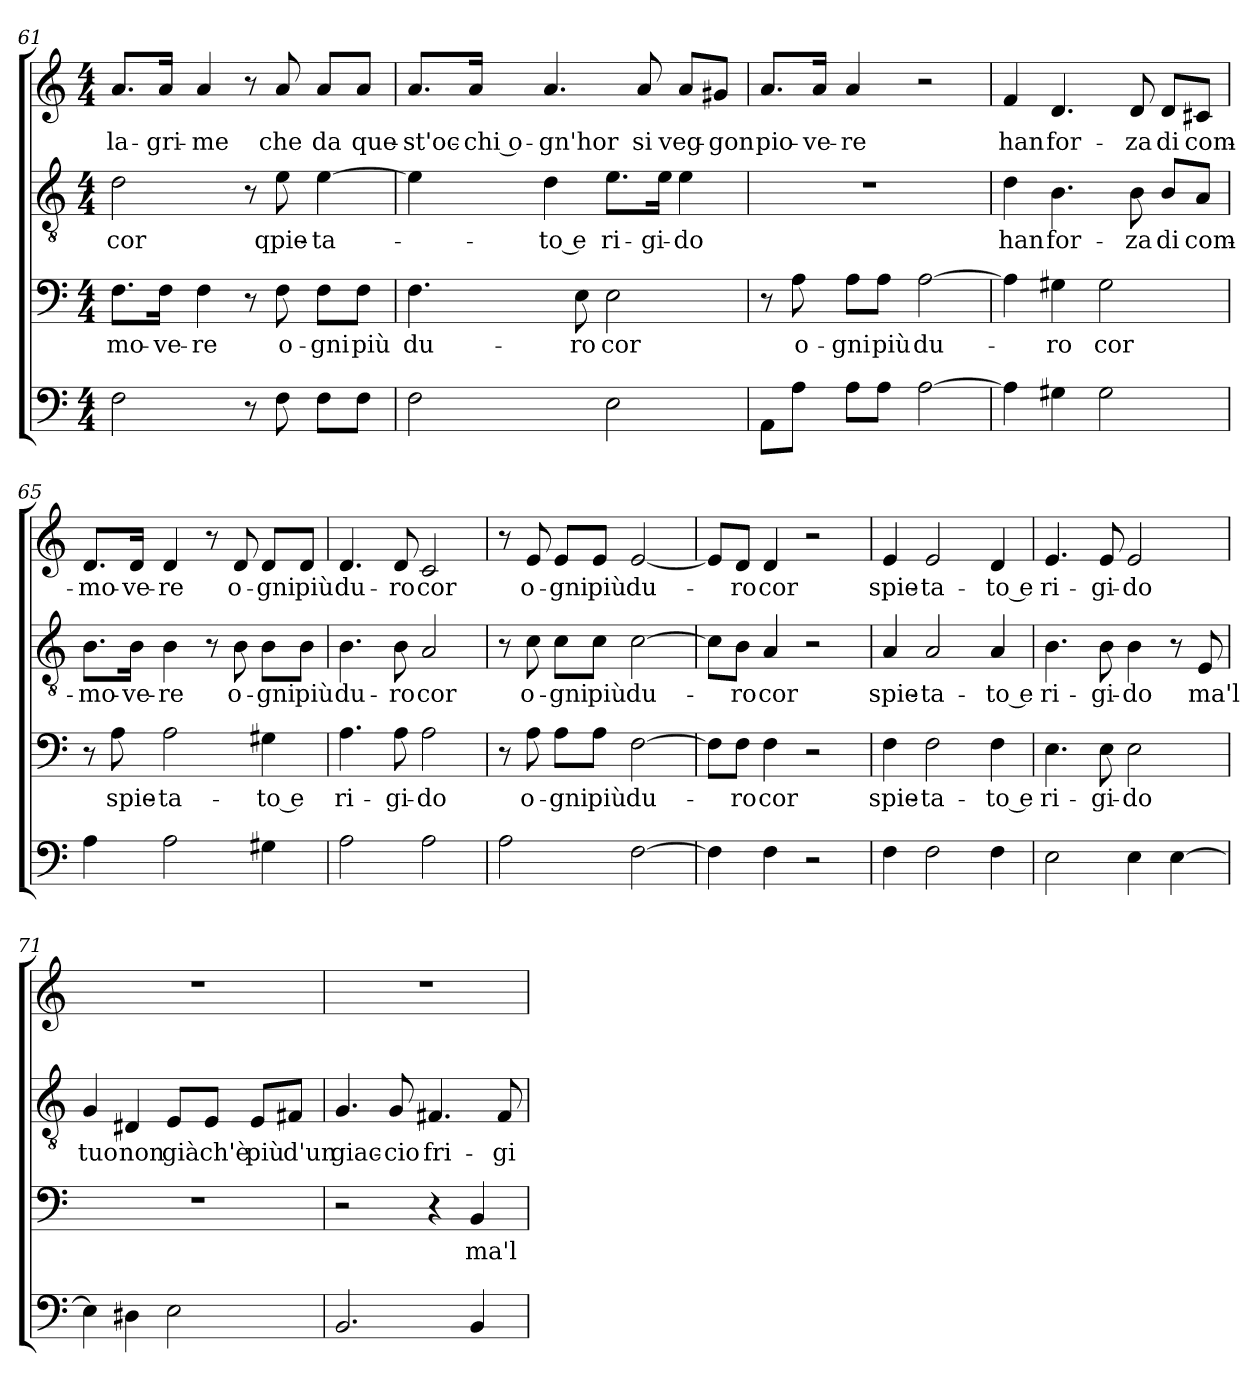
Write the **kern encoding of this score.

**kern	**kern	**text	**kern	**text	**kern	**text
*part4	*part3	*part3	*part2	*part2	*part1	*part1
*staff4	*staff3	*staff3	*staff2	*staff2	*staff1	*staff1
!!LO:LB:g=z
*clefF4	*clefF4	*	*clefGv2	*	*clefG2	*
*k[]	*k[]	*	*k[]	*	*k[]	*
*M4/4	*M4/4	*	*M4/4	*	*M4/4	*
=61	=61	=61	=61	=61	=61	=61
!	!	!LO:LY:b	!	!LO:LY:b	!	!LO:LY:b
2F\	8.F\L	-mo-	2d\	cor	8.a/L	la-
!	!	!LO:LY:b	!	!	!	!LO:LY:b
.	16F\Jk	-ve-	.	.	16a/Jk	-gri-
!	!	!LO:LY:b	!	!	!	!LO:LY:b
.	4F\	-re	.	.	4a/	-me
8r	8r	.	8r	.	8r	.
!	!	!LO:LY:b	!	!LO:LY:b	!	!LO:LY:b
8F\	8F\	o-	8e\	qpie-	8a/	che
!	!	!LO:LY:b	!	!LO:LY:b	!	!LO:LY:b
8F\L	8F\L	-gni	[4e\	-ta-	8a/L	da
!	!	!LO:LY:b	!	!	!	!LO:LY:b
8F\J	8F\J	più	.	.	8a/J	que-
=62	=62	=62	=62	=62	=62	=62
!	!	!LO:LY:b	!	!	!	!LO:LY:b
2F\	4.F\	du-	4e\]	.	8.a/L	-st'oc-
!	!	!	!	!	!	!LO:LY:b
.	.	.	.	.	16a/Jk	chi o-
!	!	!	!	!LO:LY:b	!	!LO:LY:b
.	.	.	4d\	to e	4.a/	-gn'hor
!	!	!LO:LY:b	!	!	!	!
.	8E\	-ro	.	.	.	.
!	!	!LO:LY:b	!	!LO:LY:b	!	!
2E\	2E\	cor	8.e\L	ri-	.	.
!	!	!	!	!	!	!LO:LY:b
.	.	.	.	.	8a/	si
!	!	!	!	!LO:LY:b	!	!
.	.	.	16e\Jk	-gi-	.	.
!	!	!	!	!LO:LY:b	!	!LO:LY:b
.	.	.	4e\	-do	8a/L	veg-
!	!	!	!	!	!	!LO:LY:b
.	.	.	.	.	8g#X/J	-gon
=63	=63	=63	=63	=63	=63	=63
!	!	!	!	!	!	!LO:LY:b
8AA\L	8r	.	1r	.	8.a/L	pio-
!	!	!LO:LY:b	!	!	!	!
8A\J	8A\	o-	.	.	.	.
!	!	!	!	!	!	!LO:LY:b
.	.	.	.	.	16a/Jk	-ve-
!	!	!LO:LY:b	!	!	!	!LO:LY:b
8A\L	8A\L	-gni	.	.	4a/	-re
!	!	!LO:LY:b	!	!	!	!
8A\J	8A\J	più	.	.	.	.
!	!	!LO:LY:b	!	!	!	!
[2A\	[2A\	du-	.	.	2r	.
=64	=64	=64	=64	=64	=64	=64
!	!	!	!	!LO:LY:b	!	!LO:LY:b
4A\]	4A\]	.	4d\	han	4f/	han
!	!	!LO:LY:b	!	!LO:LY:b	!	!LO:LY:b
4G#X\	4G#X\	-ro	4.B\	for-	4.d/	for-
!	!	!LO:LY:b	!	!	!	!
2G#\	2G#\	cor	.	.	.	.
!	!	!	!	!LO:LY:b	!	!LO:LY:b
.	.	.	8B\	-za	8d/	-za
!	!	!	!	!LO:LY:b	!	!LO:LY:b
.	.	.	8B/L	di	8d/L	di
!	!	!	!	!LO:LY:b	!	!LO:LY:b
.	.	.	8A/J	com-	8c#X/J	com-
!!LO:PB:g=z
=65	=65	=65	=65	=65	=65	=65
!	!	!	!	!LO:LY:b	!	!LO:LY:b
4A\	8r	.	8.B\L	-mo-	8.d/L	-mo-
!	!	!LO:LY:b	!	!	!	!
.	8A\	spie-	.	.	.	.
!	!	!	!	!LO:LY:b	!	!LO:LY:b
.	.	.	16B\Jk	-ve-	16d/Jk	-ve-
!	!	!LO:LY:b	!	!LO:LY:b	!	!LO:LY:b
2A\	2A\	-ta-	4B\	-re	4d/	-re
.	.	.	8r	.	8r	.
!	!	!	!	!LO:LY:b	!	!LO:LY:b
.	.	.	8B\	o-	8d/	o-
!	!	!LO:LY:b	!	!LO:LY:b	!	!LO:LY:b
4G#X\	4G#X\	to e	8B\L	-gni	8d/L	-gni
!	!	!	!	!LO:LY:b	!	!LO:LY:b
.	.	.	8B\J	più	8d/J	più
=66	=66	=66	=66	=66	=66	=66
!	!	!LO:LY:b	!	!LO:LY:b	!	!LO:LY:b
2A\	4.A\	ri-	4.B\	du-	4.d/	du-
!	!	!LO:LY:b	!	!LO:LY:b	!	!LO:LY:b
.	8A\	-gi-	8B\	-ro	8d/	-ro
!	!	!LO:LY:b	!	!LO:LY:b	!	!LO:LY:b
2A\	2A\	-do	2A/	cor	2c/	cor
=67	=67	=67	=67	=67	=67	=67
2A\	8r	.	8r	.	8r	.
!	!	!LO:LY:b	!	!LO:LY:b	!	!LO:LY:b
.	8A\	o-	8c\	o-	8e/	o-
!	!	!LO:LY:b	!	!LO:LY:b	!	!LO:LY:b
.	8A\L	-gni	8c\L	-gni	8e/L	-gni
!	!	!LO:LY:b	!	!LO:LY:b	!	!LO:LY:b
.	8A\J	più	8c\J	più	8e/J	più
!	!	!LO:LY:b	!	!LO:LY:b	!	!LO:LY:b
[2F\	[2F\	du-	[2c\	du-	[2e/	du-
=68	=68	=68	=68	=68	=68	=68
4F\]	8F\L]	.	8c\L]	.	8e/L]	.
!	!	!LO:LY:b	!	!LO:LY:b	!	!LO:LY:b
.	8F\J	-ro	8B\J	-ro	8d/J	-ro
!	!	!LO:LY:b	!	!LO:LY:b	!	!LO:LY:b
4F\	4F\	cor	4A/	cor	4d/	cor
2r	2r	.	2r	.	2r	.
=69	=69	=69	=69	=69	=69	=69
!	!	!LO:LY:b	!	!LO:LY:b	!	!LO:LY:b
4F\	4F\	spie-	4A/	spie-	4e/	spie-
!	!	!LO:LY:b	!	!LO:LY:b	!	!LO:LY:b
2F\	2F\	-ta-	2A/	-ta-	2e/	-ta-
!	!	!LO:LY:b	!	!LO:LY:b	!	!LO:LY:b
4F\	4F\	to e	4A/	to e	4d/	to e
!!LO:LB:g=z
=70	=70	=70	=70	=70	=70	=70
!	!	!LO:LY:b	!	!LO:LY:b	!	!LO:LY:b
2E\	4.E\	ri-	4.B\	ri-	4.e/	ri-
!	!	!LO:LY:b	!	!LO:LY:b	!	!LO:LY:b
.	8E\	-gi-	8B\	-gi-	8e/	-gi-
!	!	!LO:LY:b	!	!LO:LY:b	!	!LO:LY:b
4E\	2E\	-do	4B\	-do	2e/	-do
[4E\	.	.	8r	.	.	.
!	!	!	!	!LO:LY:b	!	!
.	.	.	8E/	ma'l	.	.
=71	=71	=71	=71	=71	=71	=71
!	!	!	!	!LO:LY:b	!	!
4E\]	1r	.	4G/	tuo	1r	.
!	!	!	!	!LO:LY:b	!	!
4D#X\	.	.	4D#X/	non	.	.
!	!	!	!	!LO:LY:b	!	!
2E\	.	.	8E/L	già	.	.
!	!	!	!	!LO:LY:b	!	!
.	.	.	8E/J	ch'è	.	.
!	!	!	!	!LO:LY:b	!	!
.	.	.	8E/L	più	.	.
!	!	!	!	!LO:LY:b	!	!
.	.	.	8F#X/J	d'un	.	.
=72	=72	=72	=72	=72	=72	=72
!	!	!	!	!LO:LY:b	!	!
2.BB/	2r	.	4.G/	giac-	1r	.
!	!	!	!	!LO:LY:b	!	!
.	.	.	8G/	-cio	.	.
!	!	!	!	!LO:LY:b	!	!
.	4r	.	4.F#X/	fri-	.	.
!	!	!LO:LY:b	!	!	!	!
4BB/	4BB/	ma'l	.	.	.	.
!	!	!	!	!LO:LY:b	!	!
.	.	.	8F#/	-gi-	.	.
=	=	=	=	=	=	=
*-	*-	*-	*-	*-	*-	*-
